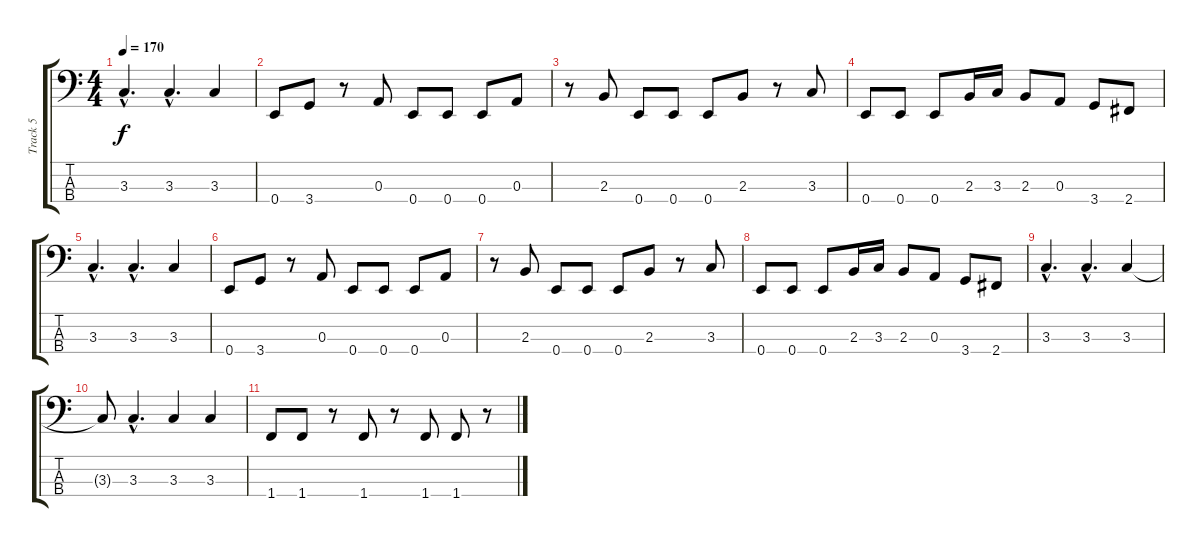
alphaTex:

\track ("Track 5" "Track 5") {instrument electricbasspick}
\staff {score tabs}
\tuning (G2 D2 A1 E1) {hide}
\ts (4 4)
\tempo 170
\clef f4
\ks c
3.3{hac}.4{d dy f} 3.3{hac}.4{d} 3.3.4 |
0.4.8 3.4.8 r.8 0.3.8 0.4.8 0.4.8 0.4.8 0.3.8 |
r.8 2.3.8 0.4.8 0.4.8 0.4.8 2.3.8 r.8 3.3.8 |
0.4.8 0.4.8 0.4.8 2.3.16 3.3.16 2.3.8 0.3.8 3.4.8 2.4.8 |
3.3{hac}.4{d} 3.3{hac}.4{d} 3.3.4 |
0.4.8 3.4.8 r.8 0.3.8 0.4.8 0.4.8 0.4.8 0.3.8 |
r.8 2.3.8 0.4.8 0.4.8 0.4.8 2.3.8 r.8 3.3.8 |
0.4.8 0.4.8 0.4.8 2.3.16 3.3.16 2.3.8 0.3.8 3.4.8 2.4.8 |
3.3{hac}.4{d} 3.3{hac}.4{d} 3.3.4 |
3.3{t}.8 3.3{hac}.4{d} 3.3.4 3.3.4 |
1.4.8 1.4.8 r.8 1.4.8 r.8 1.4.8 1.4.8 r.8
